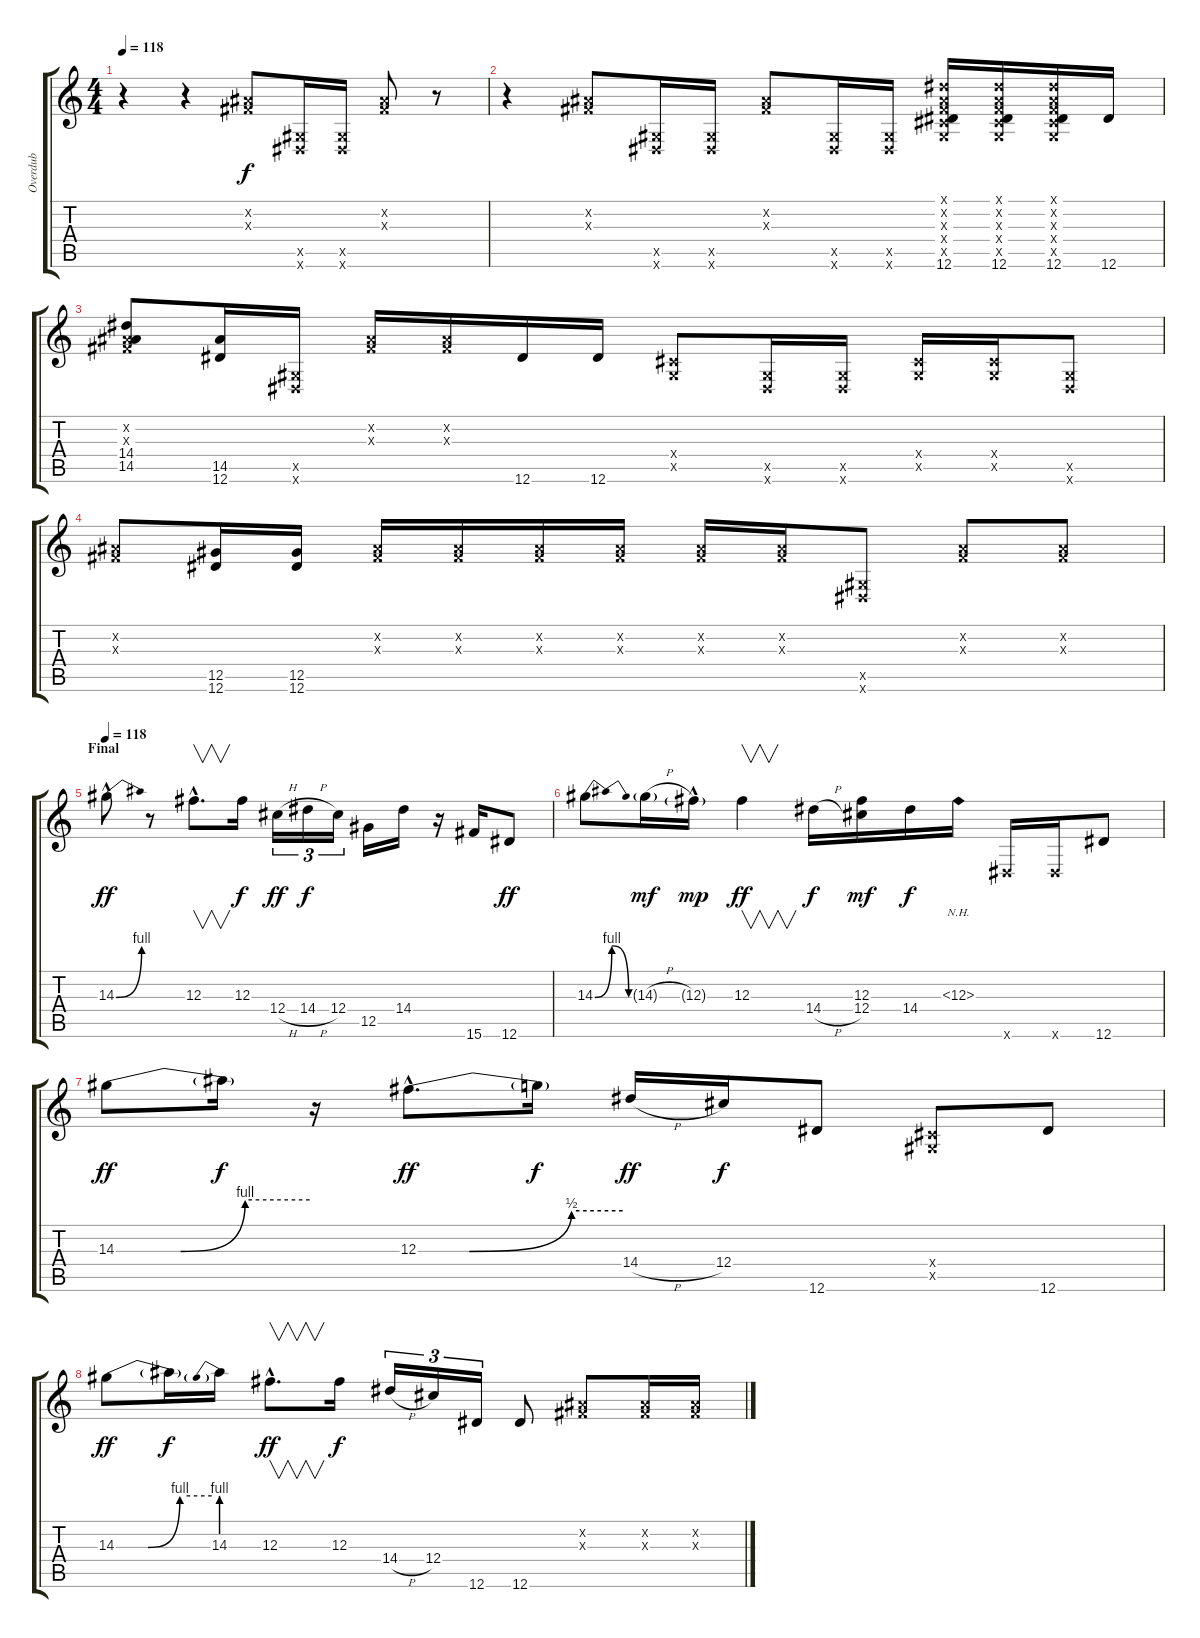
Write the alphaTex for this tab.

\track ("Overdub" "Overdub") {instrument fretlessbass}
\staff {score tabs}
\tuning (Eb4 Bb3 Gb3 Db3 Ab2 Eb2) {hide}
\ts (4 4)
\tempo 118
\clef g2
\ks c
r.4{dy f} r.4 (0.2{x} 0.3{x}).8 (0.5{x} 0.6{x}).16 (0.5{x} 0.6{x}).16 (0.2{x} 0.3{x}).8 r.8 |
r.4 (0.2{x} 0.3{x}).8 (0.5{x} 0.6{x}).16 (0.5{x} 0.6{x}).16 (0.2{x} 0.3{x}).8 (0.5{x} 0.6{x}).16 (0.5{x} 0.6{x}).16 (0.1{x} 0.2{x} 0.3{x} 0.4{x} 0.5{x} 12.6).16 (0.1{x} 0.2{x} 0.3{x} 0.4{x} 0.5{x} 12.6).16 (0.1{x} 0.2{x} 0.3{x} 0.4{x} 0.5{x} 12.6).16 12.6.16 |
(0.2{x} 0.3{x} 14.4 14.5).8 (14.5 12.6).16 (0.5{x} 0.6{x}).16 (0.2{x} 0.3{x}).16 (0.2{x} 0.3{x}).16 12.6.16 12.6.16 (0.4{x} 0.5{x}).8 (0.5{x} 0.6{x}).16 (0.5{x} 0.6{x}).16 (0.4{x} 0.5{x}).16 (0.4{x} 0.5{x}).16 (0.5{x} 0.6{x}).8 |
(0.2{x} 0.3{x}).8 (12.5 12.6).16 (12.5 12.6).16 (0.2{x} 0.3{x}).16 (0.2{x} 0.3{x}).16 (0.2{x} 0.3{x}).16 (0.2{x} 0.3{x}).16 (0.2{x} 0.3{x}).16 (0.2{x} 0.3{x}).16 (0.5{x} 0.6{x}).8 (0.2{x} 0.3{x}).8 (0.2{x} 0.3{x}).8 |
\section ("" "Final")
\tempo 118
14.3{be (bend 0 0 60 4) hac}.8{dy ff} r.8 12.3{hac}.8{v d} 12.3.16{dy f} 12.4{h}.16{tu (3 2) dy ff} 14.4{h}.16{tu (3 2) dy f} 12.4.16{tu (3 2)} 12.5.16 14.4.16 r.16 15.6.16 12.6.8{dy ff} |
14.3{be (bendrelease 0 0 15 4 45 4 60 0)}.8 14.3{h g}.16{dy mf} 12.3{g hac}.16{dy mp} 12.3.4{v dy ff} 14.4{h}.16{dy f} (12.3 12.4).16{dy mf} 14.4.16{dy f} 12.3{nh}.16 0.6{x}.16 0.6{x}.16 12.6.8 |
14.3{be (custom 0 0 20 0 40 4 60 4)}.8{dy ff} 14.3{t}.16{dy f} r.16 12.3{be (custom 0 0 15 0 45 2 60 2) hac}.8{d dy ff} 12.3{t}.16{dy f} 14.4{h}.16{dy ff} 12.4.16{dy f} 12.6.8 (0.4{x} 0.5{x}).8 12.6.8 |
14.3{be (custom 0 0 20 0 40 4 60 4)}.8{dy ff} 14.3{t}.16{dy f} 14.3{be (prebend 0 4 60 4)}.16 12.3{hac}.8{v d dy ff} 12.3.16{dy f} 14.4{h}.16{tu (3 2)} 12.4.16{tu (3 2)} 12.6.16{tu (3 2)} 12.6.8 (0.2{x} 0.3{x}).8 (0.2{x} 0.3{x}).16 (0.2{x} 0.3{x}).16
